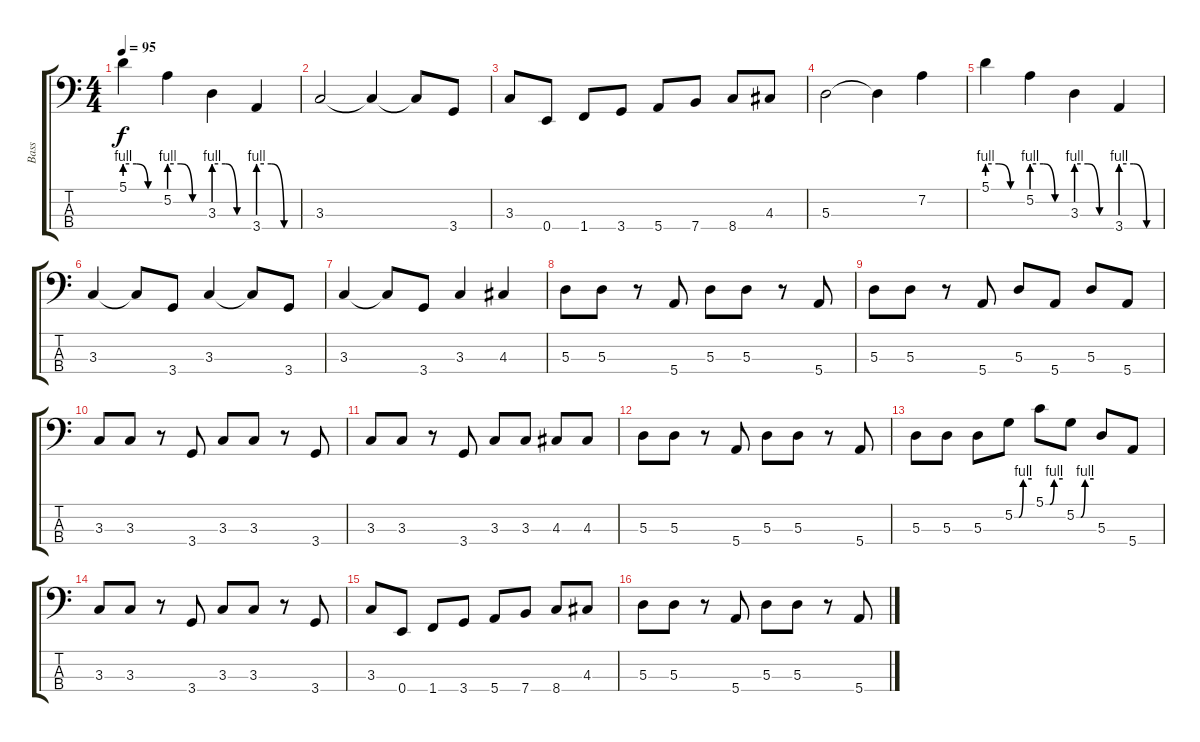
\track ("Bass" "Bass") {instrument slapbass1}
\staff {score tabs}
\tuning (G2 D2 A1 E1) {hide}
\ts (4 4)
\tempo 95
\clef f4
\ks c
5.1{be (custom 0 4 20 4 40 0 60 0)}.4{dy f} 5.2{be (custom 0 4 20 4 40 0 60 0)}.4 3.3{be (custom 0 4 20 4 40 0 60 0)}.4 3.4{be (custom 0 4 20 4 40 0 60 0)}.4 |
3.3.2 3.3{t}.4 3.3{t}.8 3.4.8 |
3.3.8 0.4.8 1.4.8 3.4.8 5.4.8 7.4.8 8.4.8 4.3.8 |
5.3.2 5.3{t}.4 7.2.4 |
5.1{be (custom 0 4 20 4 40 0 60 0)}.4 5.2{be (custom 0 4 20 4 40 0 60 0)}.4 3.3{be (custom 0 4 20 4 40 0 60 0)}.4 3.4{be (custom 0 4 20 4 40 0 60 0)}.4 |
3.3.4 3.3{t}.8 3.4.8 3.3.4 3.3{t}.8 3.4.8 |
3.3.4 3.3{t}.8 3.4.8 3.3.4 4.3.4 |
5.3.8 5.3.8 r.8 5.4.8 5.3.8 5.3.8 r.8 5.4.8 |
5.3.8 5.3.8 r.8 5.4.8 5.3.8 5.4.8 5.3.8 5.4.8 |
3.3.8 3.3.8 r.8 3.4.8 3.3.8 3.3.8 r.8 3.4.8 |
3.3.8 3.3.8 r.8 3.4.8 3.3.8 3.3.8 4.3.8 4.3.8 |
5.3.8 5.3.8 r.8 5.4.8 5.3.8 5.3.8 r.8 5.4.8 |
5.3.8 5.3.8 5.3.8 5.2{be (custom 0 0 15 0 30 4 60 4)}.8 5.1{be (custom 0 0 15 0 30 4 60 4)}.8 5.2{be (custom 0 0 15 0 30 4 60 4)}.8 5.3.8 5.4.8 |
3.3.8 3.3.8 r.8 3.4.8 3.3.8 3.3.8 r.8 3.4.8 |
3.3.8 0.4.8 1.4.8 3.4.8 5.4.8 7.4.8 8.4.8 4.3.8 |
5.3.8 5.3.8 r.8 5.4.8 5.3.8 5.3.8 r.8 5.4.8
